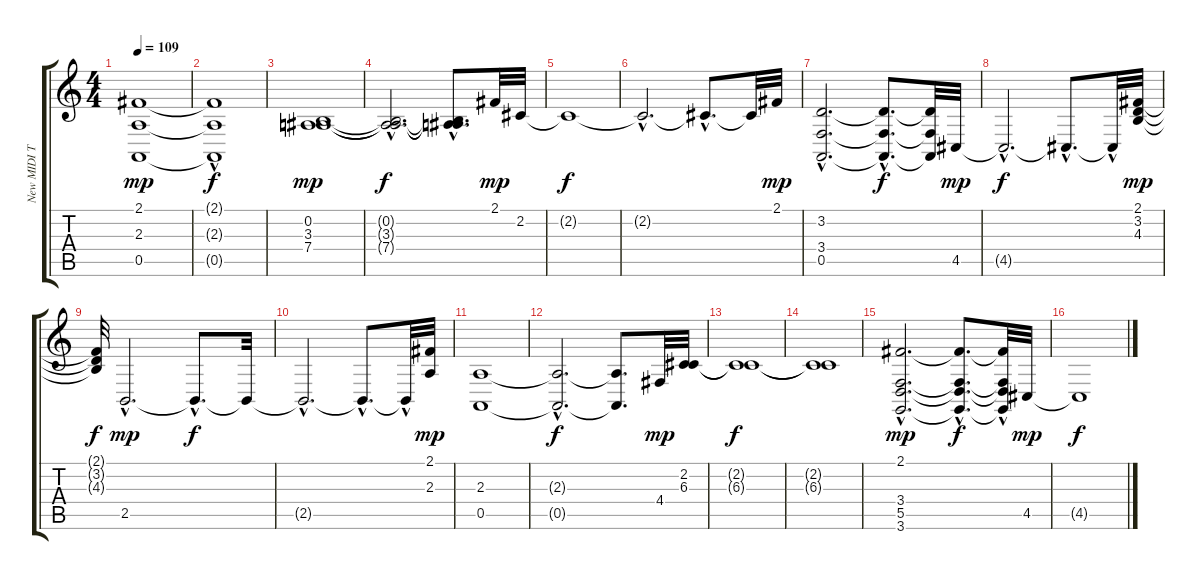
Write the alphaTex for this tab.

\track ("New MIDI Track" "New MIDI T") {instrument drawbarorgan}
\staff {score tabs}
\tuning (E4 B3 G3 D3 A2 E2) {hide}
\ts (4 4)
\tempo 109
\clef g2
\ks c
(2.1 2.3 0.5).1{dy mp} |
(2.1{hac t} 2.3{hac t} 0.5{hac t}).1{dy f} |
(0.2 3.3 7.4).1{dy mp} |
(0.2{hac t} 3.3{hac t} 7.4{hac t}).2{d dy f} (0.2{t} 3.3{t} 7.4{hac t}).8{d} 2.1.32{dy mp} 2.2.32 |
2.2{t}.1{dy f} |
2.2{hac t}.2{d} 2.2{hac t}.8{d} 2.2{t}.32 2.1.32{dy mp} |
(3.2{hac} 3.4{hac} 0.5{hac}).2{d} (3.2{hac t} 3.4{hac t} 0.5{hac t}).8{d dy f} (3.2{t} 3.4{t} 0.5{t}).32 4.5.32{dy mp} |
4.5{hac t}.2{d dy f} 4.5{hac t}.8{d} 4.5{hac t}.32 (2.1 3.2 4.3).32{dy mp} |
(2.1{t} 3.2{t} 4.3{t}).32{dy f} 2.5{hac}.2{d dy mp} 2.5{hac t}.8{d dy f} 2.5{t}.32 |
2.5{hac t}.2{d} 2.5{hac t}.8{d} 2.5{hac t}.32 (2.1 2.3).32{dy mp} |
(2.3 0.5).1 |
(2.3{hac t} 0.5{hac t}).2{d dy f} (2.3{t} 0.5{t}).8{d} 4.4.32{dy mp} (2.2 6.3).32 |
(2.2{t} 6.3{t}).1{dy f} |
(2.2{t} 6.3{t}).1 |
(2.1{hac} 3.4{hac} 5.5{hac} 3.6{hac}).2{d dy mp} (2.1{hac t} 3.4{hac t} 5.5{hac t} 3.6{hac t}).8{d dy f} (2.1{hac t} 3.4{hac t} 5.5{t} 3.6{hac t}).32 4.5.32{dy mp} |
4.5{t}.1{dy f}
